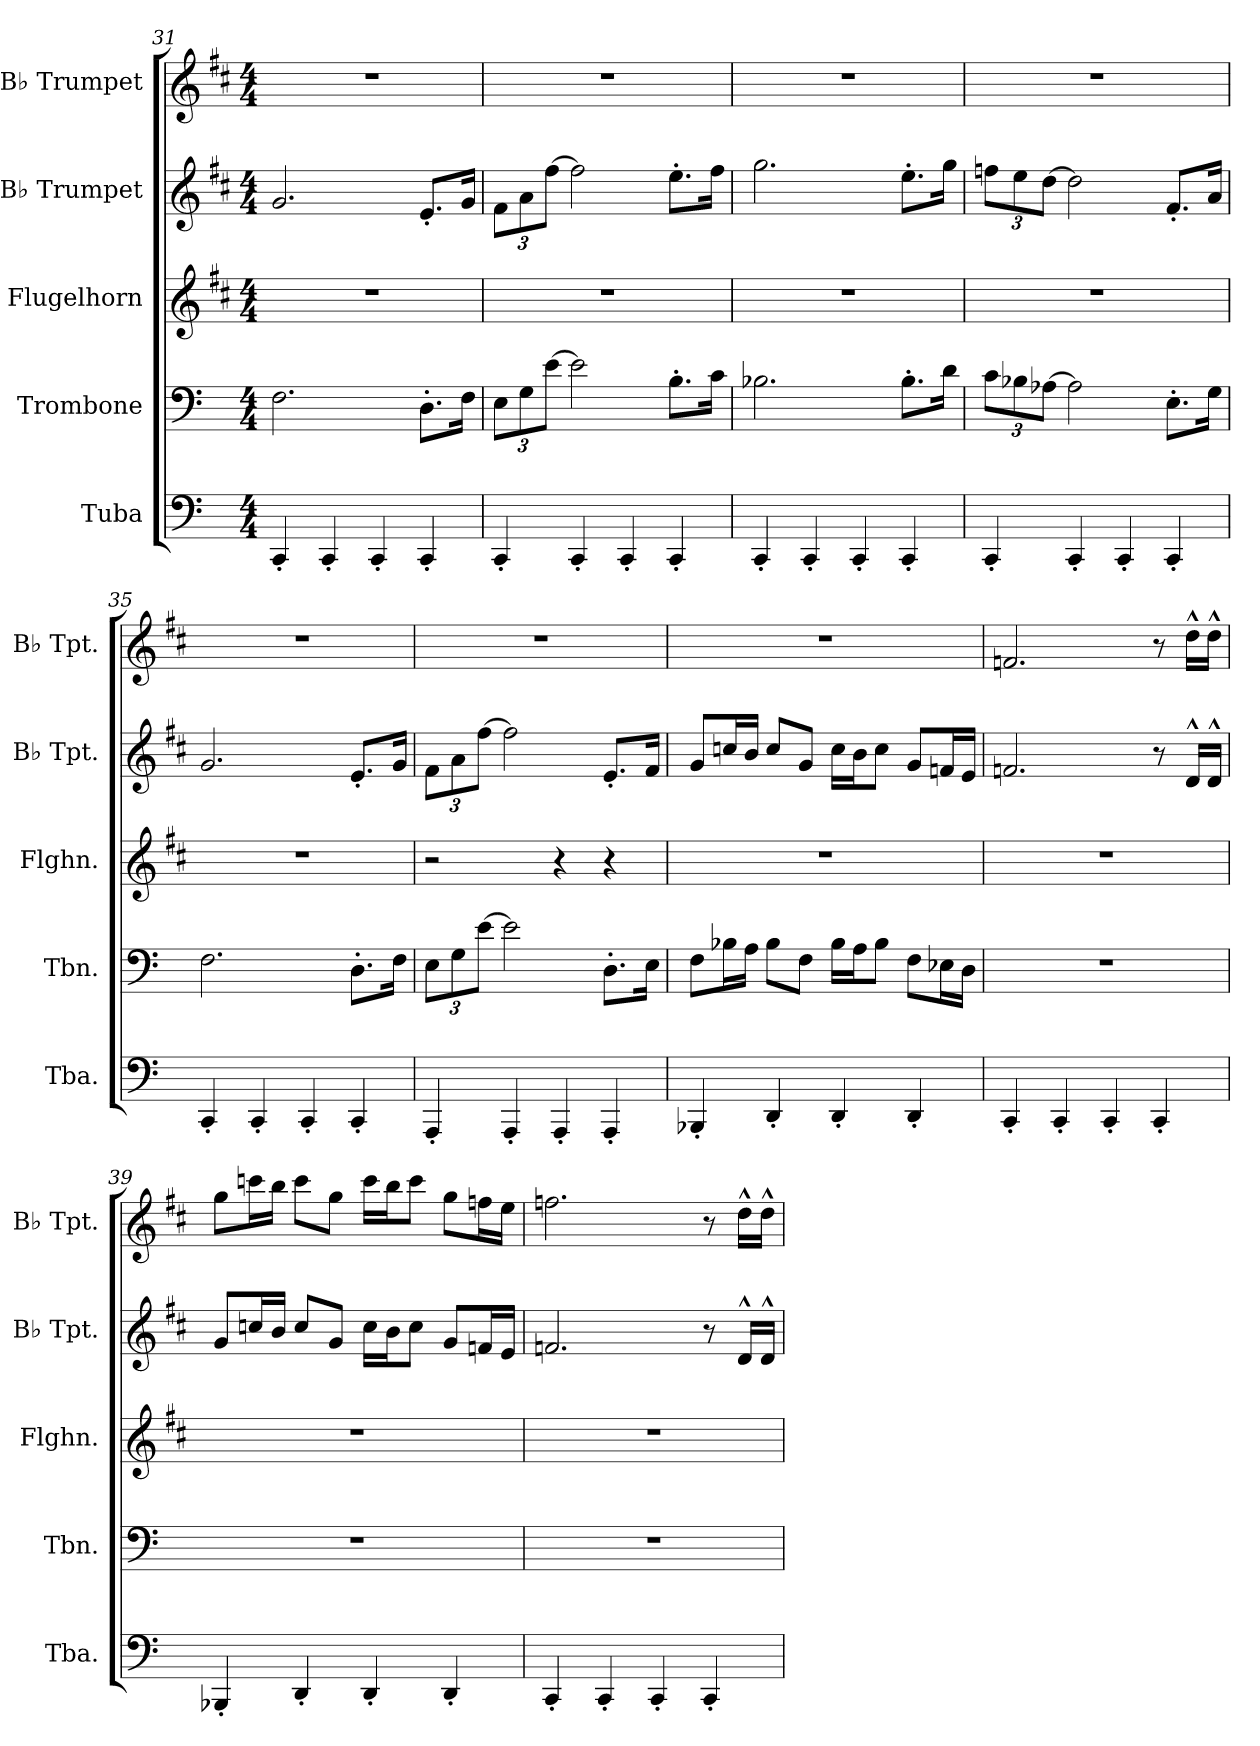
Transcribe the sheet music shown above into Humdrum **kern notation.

**kern	**kern	**kern	**kern	**kern
*part5	*part4	*part3	*part2	*part1
*staff5	*staff4	*staff3	*staff2	*staff1
*I"Tuba	*I"Trombone	*I"Flugelhorn	*I"B♭ Trumpet	*I"B♭ Trumpet
*I'Tba.	*I'Tbn.	*I'Flghn.	*I'B♭ Tpt.	*I'B♭ Tpt.
*clefF4	*clefF4	*clefG2	*clefG2	*clefG2
*	*	*ITrd1c2	*ITrd1c2	*ITrd1c2
*k[]	*k[]	*k[]	*k[]	*k[]
*M4/4	*M4/4	*M4/4	*M4/4	*M4/4
=31	=31	=31	=31	=31
4CC'/	2.F\	1r	2.f/	1r
4CC'/	.	.	.	.
4CC'/	.	.	.	.
4CC'/	8.D'\L	.	8.d'/L	.
.	16F\Jk	.	16f/Jk	.
=32	=32	=32	=32	=32
*	*Xbrackettup	*	*Xbrackettup	*
4CC'/	12E\L	1r	12e\L	1r
.	12G\	.	12g\	.
.	[12e\J	.	[12ee\J	.
4CC'/	2e\]	.	2ee\]	.
4CC'/	.	.	.	.
4CC'/	8.B'\L	.	8.dd'\L	.
.	16c\Jk	.	16ee\Jk	.
=33	=33	=33	=33	=33
4CC'/	2.B-X\	1r	2.ff\	1r
4CC'/	.	.	.	.
4CC'/	.	.	.	.
4CC'/	8.B-'\L	.	8.dd'\L	.
.	16d\Jk	.	16ff\Jk	.
=34	=34	=34	=34	=34
4CC'/	12c\L	1r	12ee-X\L	1r
.	12B-X\	.	12dd\	.
.	[12A-X\J	.	[12cc\J	.
4CC'/	2A-\]	.	2cc\]	.
4CC'/	.	.	.	.
4CC'/	8.E'\L	.	8.e'/L	.
.	16G\Jk	.	16g/Jk	.
!!LO:LB:g=z
=35	=35	=35	=35	=35
4CC'/	2.F\	1r	2.f/	1r
4CC'/	.	.	.	.
4CC'/	.	.	.	.
4CC'/	8.D'\L	.	8.d'/L	.
.	16F\Jk	.	16f/Jk	.
=36	=36	=36	=36	=36
4AAA'/	12E\L	2r	12e\L	1r
.	12G\	.	12g\	.
.	[12e\J	.	[12ee\J	.
4AAA'/	2e\]	.	2ee\]	.
4AAA'/	.	4r	.	.
4AAA'/	8.D'\L	4r	8.d'/L	.
.	16E\Jk	.	16e/Jk	.
=37	=37	=37	=37	=37
4BBB-X'/	8F\L	1r	8f/L	1r
.	16B-X\L	.	16b-X/L	.
.	16A\JJ	.	16a/JJ	.
4DD'/	8B-\L	.	8b-/L	.
.	8F\J	.	8f/J	.
4DD'/	16B-\LL	.	16b-\LL	.
.	16A\J	.	16a\J	.
.	8B-\J	.	8b-\J	.
4DD'/	8F\L	.	8f/L	.
.	16E-X\L	.	16e-X/L	.
.	16D\JJ	.	16d/JJ	.
=38	=38	=38	=38	=38
4CC'/	1r	1r	2.e-X/	2.e-X/
4CC'/	.	.	.	.
4CC'/	.	.	.	.
4CC'/	.	.	8r	8r
.	.	.	16c^^/LL	16cc^^\LL
.	.	.	16c^^/JJ	16cc^^\JJ
!!LO:PB:g=z
=39	=39	=39	=39	=39
4BBB-X'/	1r	1r	8f/L	8ff\L
.	.	.	16b-X/L	16bb-X\L
.	.	.	16a/JJ	16aa\JJ
4DD'/	.	.	8b-/L	8bb-\L
.	.	.	8f/J	8ff\J
4DD'/	.	.	16b-\LL	16bb-\LL
.	.	.	16a\J	16aa\J
.	.	.	8b-\J	8bb-\J
4DD'/	.	.	8f/L	8ff\L
.	.	.	16e-X/L	16ee-X\L
.	.	.	16d/JJ	16dd\JJ
=40	=40	=40	=40	=40
4CC'/	1r	1r	2.e-X/	2.ee-X\
4CC'/	.	.	.	.
4CC'/	.	.	.	.
4CC'/	.	.	8r	8r
.	.	.	16c^^/LL	16cc^^\LL
.	.	.	16c^^/JJ	16cc^^\JJ
=	=	=	=	=
*-	*-	*-	*-	*-
